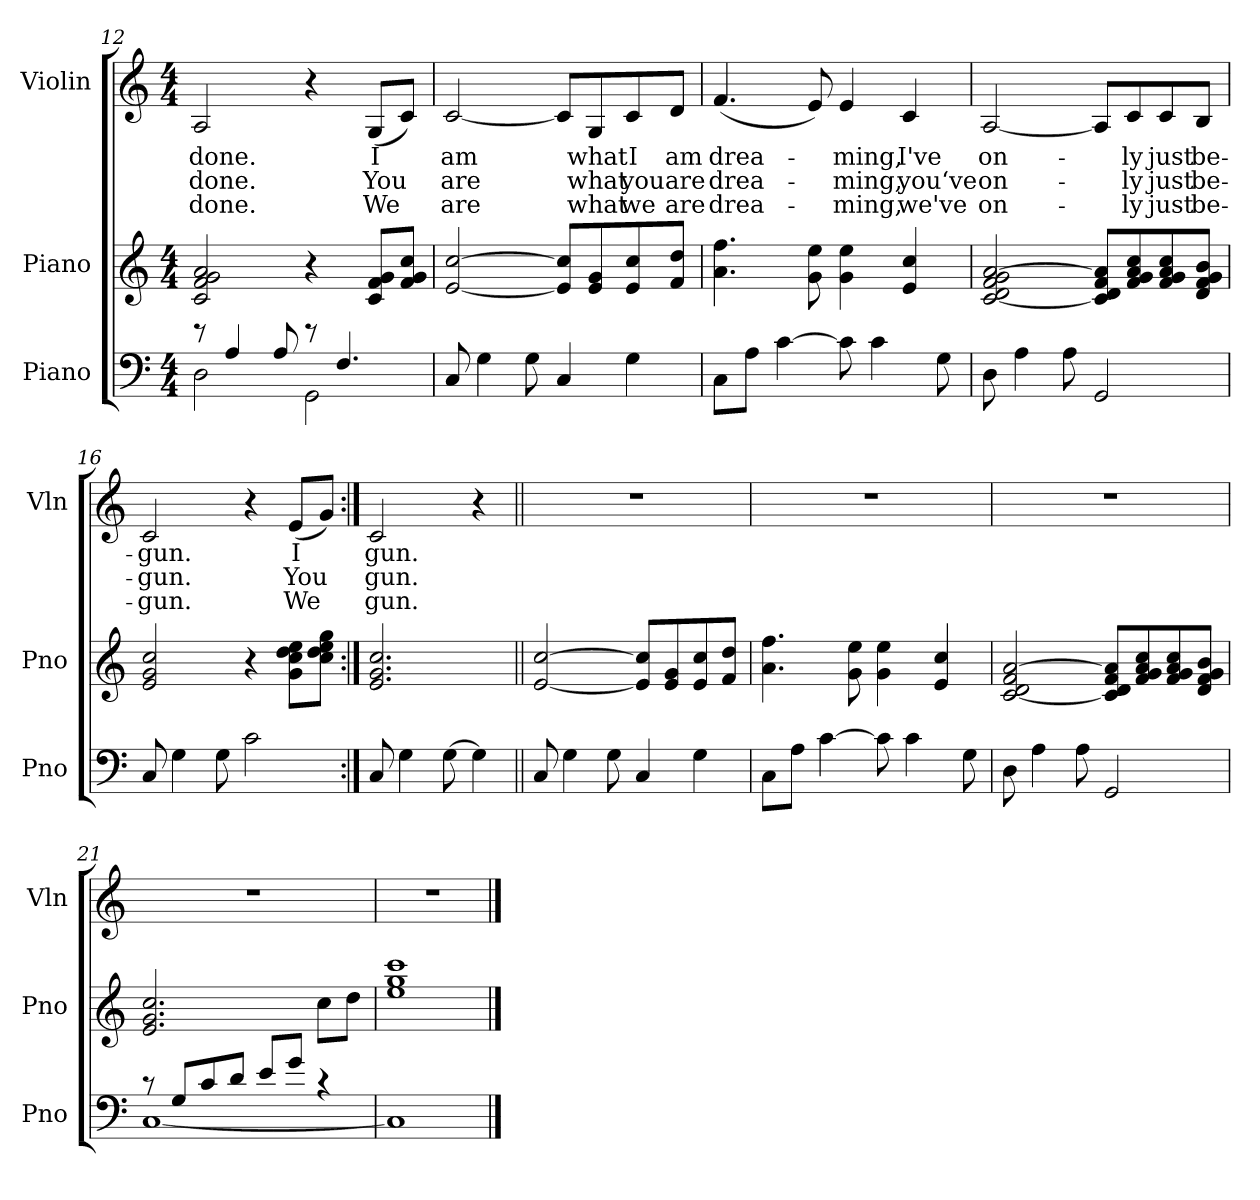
**kern	**kern	**kern	**text	**text	**text
*part3	*part2	*part1	*part1	*part1	*part1
*staff3	*staff2	*staff1	*staff1	*staff1	*staff1
*I"Piano	*I"Piano	*I"Violin	*	*	*
*I'Pno	*I'Pno	*I'Vln	*	*	*
*clefF4	*clefG2	*clefG2	*	*	*
*k[]	*k[]	*k[]	*	*	*
*M4/4	*M4/4	*M4/4	*	*	*
=12	=12	=12	=12	=12	=12
*^	*	*	*	*	*
!	!	!	!	!LO:LY:b	!LO:LY:b	!LO:LY:b
8rd	2D\	2c/ 2f/ 2g/ 2a/	2A/	done.	done.	done.
4A/	.	.	.	.	.	.
8A/	.	.	.	.	.	.
8rd	2GG\	4r	4r	.	.	.
4.F/	.	.	.	.	.	.
!	!	!	!	!LO:LY:b	!LO:LY:b	!LO:LY:b
.	.	8c/ 8f/ 8g/L	(<8G/L	I	You	We
.	.	8f/ 8g/ 8cc/J	8c/J)	.	.	.
*v	*v	*	*	*	*	*
=13	=13	=13	=13	=13	=13
!	!	!	!LO:LY:b	!LO:LY:b	!LO:LY:b
8C/	[<2e/ [>2cc/	[<2c/	am	are	are
4G\	.	.	.	.	.
8G\	.	.	.	.	.
4C/	8e/] 8cc/]L	8c/L]	.	.	.
!	!	!	!LO:LY:b	!LO:LY:b	!LO:LY:b
.	8e/ 8g/	8G/	what	what	what
!	!	!	!LO:LY:b	!LO:LY:b	!LO:LY:b
4G\	8e/ 8cc/	8c/	I	you	we
!	!	!	!LO:LY:b	!LO:LY:b	!LO:LY:b
.	8f/ 8dd/J	8d/J	am	are	are
=14	=14	=14	=14	=14	=14
!	!	!	!LO:LY:b	!LO:LY:b	!LO:LY:b
8C\L	4.a\ 4.ff\	(<4.f/	drea-	drea-	drea-
8A\J	.	.	.	.	.
[>4c\	.	.	.	.	.
.	8g\ 8ee\	8e/)	.	.	.
!	!	!	!LO:LY:b	!LO:LY:b	!LO:LY:b
8c\]	4g\ 4ee\	4e/	-ming,	-ming,	-ming,
4c\	.	.	.	.	.
!	!	!	!LO:LY:b	!LO:LY:b	!LO:LY:b
.	4e/ 4cc/	4c/	I've	you‘ve	we've
8G\	.	.	.	.	.
!!LO:LB:g=z
=15	=15	=15	=15	=15	=15
!	!	!	!LO:LY:b	!LO:LY:b	!LO:LY:b
8D\	[<2c/ 2d/ 2f/ 2g/ [>2a/	[<2A/	on-	on-	on-
4A\	.	.	.	.	.
8A\	.	.	.	.	.
2GG/	8c/] 8d/ 8f/ 8a/]L	8A/L]	.	.	.
!	!	!	!LO:LY:b	!LO:LY:b	!LO:LY:b
.	8f/ 8g/ 8a/ 8cc/	8c/	-ly	-ly	-ly
!	!	!	!LO:LY:b	!LO:LY:b	!LO:LY:b
.	8f/ 8g/ 8a/ 8cc/	8c/	just	just	just
!	!	!	!LO:LY:b	!LO:LY:b	!LO:LY:b
.	8d/ 8f/ 8g/ 8b/J	8B/J	be-	be-	be-
=16	=16	=16	=16	=16	=16
!	!	!	!LO:LY:b	!LO:LY:b	!LO:LY:b
8C/	2e/ 2g/ 2cc/	2c/	-gun.	-gun.	-gun.
4G\	.	.	.	.	.
8G\	.	.	.	.	.
2c\	4r	4r	.	.	.
!	!	!	!LO:LY:b	!LO:LY:b	!LO:LY:b
.	8g\ 8cc\ 8dd\ 8ee\L	(<8e/L	I	You	We
.	8cc\ 8dd\ 8ee\ 8gg\J	8g/J)	.	.	.
=17:|!	=17:|!	=17:|!	=17:|!	=17:|!	=17:|!
!	!	!	!LO:LY:b	!LO:LY:b	!LO:LY:b
8C/	2.e/ 2.g/ 2.cc/	2c/	gun.	gun.	gun.
4G\	.	.	.	.	.
[8G\	.	.	.	.	.
4G\]	.	4r	.	.	.
!!LO:LB:g=z
=18||	=18||	=18||	=18||	=18||	=18||
8C/	[<2e/ [>2cc/	1rdd	.	.	.
4G\	.	.	.	.	.
8G\	.	.	.	.	.
4C/	8e/] 8cc/]L	.	.	.	.
.	8e/ 8g/	.	.	.	.
4G\	8e/ 8cc/	.	.	.	.
.	8f/ 8dd/J	.	.	.	.
=19	=19	=19	=19	=19	=19
8C\L	4.a\ 4.ff\	1rdd	.	.	.
8A\J	.	.	.	.	.
[>4c\	.	.	.	.	.
.	8g\ 8ee\	.	.	.	.
8c\]	4g\ 4ee\	.	.	.	.
4c\	.	.	.	.	.
.	4e/ 4cc/	.	.	.	.
8G\	.	.	.	.	.
=20	=20	=20	=20	=20	=20
8D\	[<2c/ 2d/ 2f/ [>2a/	1rdd	.	.	.
4A\	.	.	.	.	.
8A\	.	.	.	.	.
2GG/	8c/] 8d/ 8f/ 8a/]L	.	.	.	.
.	8f/ 8g/ 8a/ 8cc/	.	.	.	.
.	8f/ 8g/ 8a/ 8cc/	.	.	.	.
.	8d/ 8f/ 8g/ 8b/J	.	.	.	.
=21	=21	=21	=21	=21	=21
*^	*	*	*	*	*
8rc	[<1C	2.e/ 2.g/ 2.cc/	1rdd	.	.	.
8G/L	.	.	.	.	.	.
8c/	.	.	.	.	.	.
8d/J	.	.	.	.	.	.
8e/L	.	.	.	.	.	.
8g/J	.	.	.	.	.	.
4rc	.	8cc\L	.	.	.	.
.	.	8dd\J	.	.	.	.
=22	=22	=22	=22	=22	=22	=22
*	*	*^	*	*	*	*
*	*	*	*^	*	*	*	*
1ryy	1C]	1ccc	1gg	1ee	1rdd	.	.	.
*v	*v	*	*	*	*	*	*	*
*	*v	*v	*v	*	*	*	*
==	==	==	==	==	==
*-	*-	*-	*-	*-	*-
